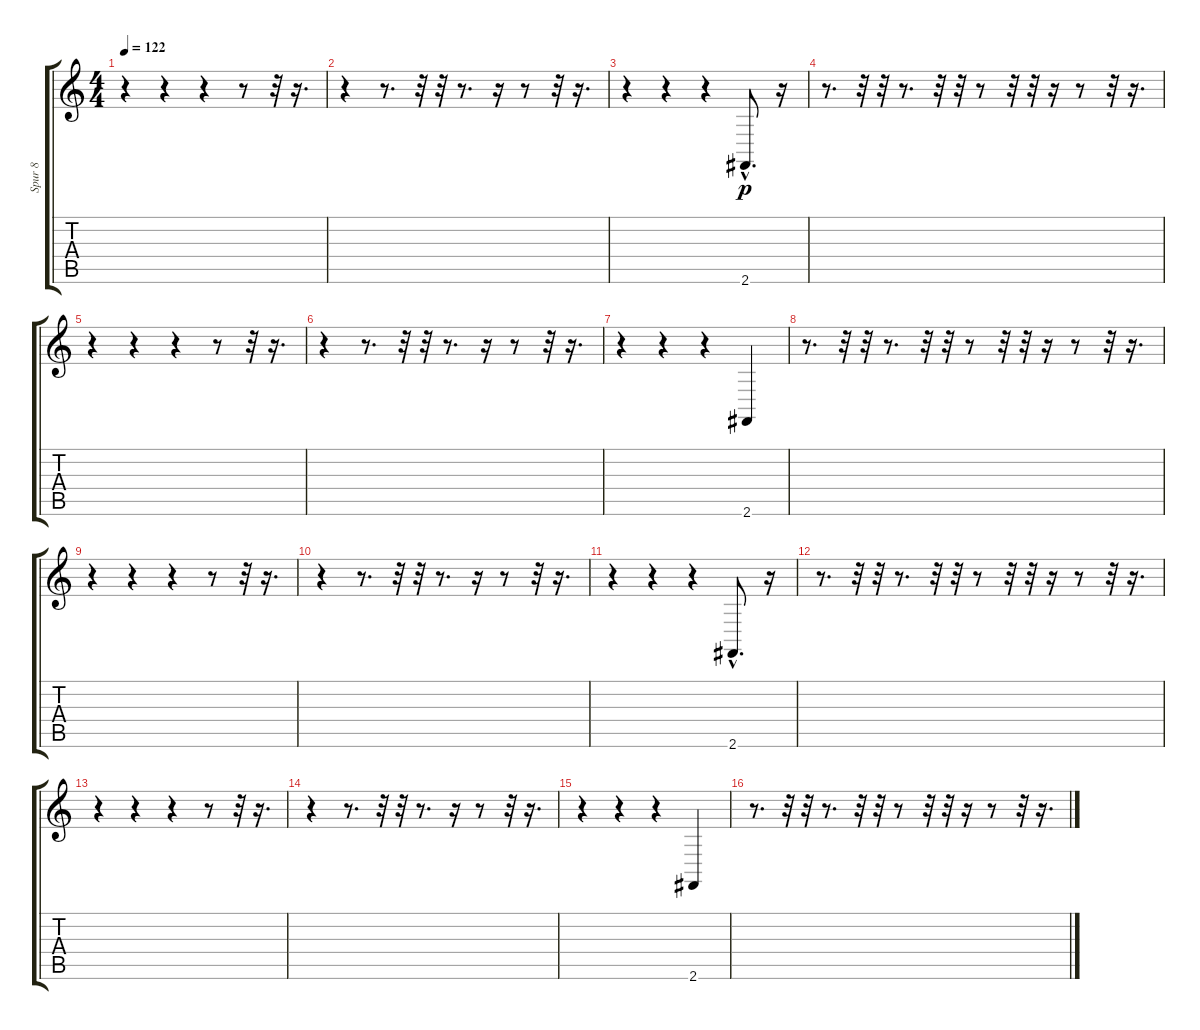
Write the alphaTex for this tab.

\track ("Spur 8" "Spur 8") {instrument drawbarorgan}
\staff {score tabs}
\tuning (E4 B3 G3 D3 A2 E2) {hide}
\ts (4 4)
\tempo 122
\clef g2
\ks c
r.4{dy p} r.4 r.4 r.8 r.32 r.16{d} |
r.4 r.8{d} r.32 r.32 r.8{d} r.16 r.8 r.32 r.16{d} |
r.4 r.4 r.4 2.6{hac}.8{d} r.16 |
r.8{d} r.32 r.32 r.8{d} r.32 r.32 r.8 r.32 r.32 r.16 r.8 r.32 r.16{d} |
r.4 r.4 r.4 r.8 r.32 r.16{d} |
r.4 r.8{d} r.32 r.32 r.8{d} r.16 r.8 r.32 r.16{d} |
r.4 r.4 r.4 2.6.4 |
r.8{d} r.32 r.32 r.8{d} r.32 r.32 r.8 r.32 r.32 r.16 r.8 r.32 r.16{d} |
r.4 r.4 r.4 r.8 r.32 r.16{d} |
r.4 r.8{d} r.32 r.32 r.8{d} r.16 r.8 r.32 r.16{d} |
r.4 r.4 r.4 2.6{hac}.8{d} r.16 |
r.8{d} r.32 r.32 r.8{d} r.32 r.32 r.8 r.32 r.32 r.16 r.8 r.32 r.16{d} |
r.4 r.4 r.4 r.8 r.32 r.16{d} |
r.4 r.8{d} r.32 r.32 r.8{d} r.16 r.8 r.32 r.16{d} |
r.4 r.4 r.4 2.6.4 |
r.8{d} r.32 r.32 r.8{d} r.32 r.32 r.8 r.32 r.32 r.16 r.8 r.32 r.16{d}
